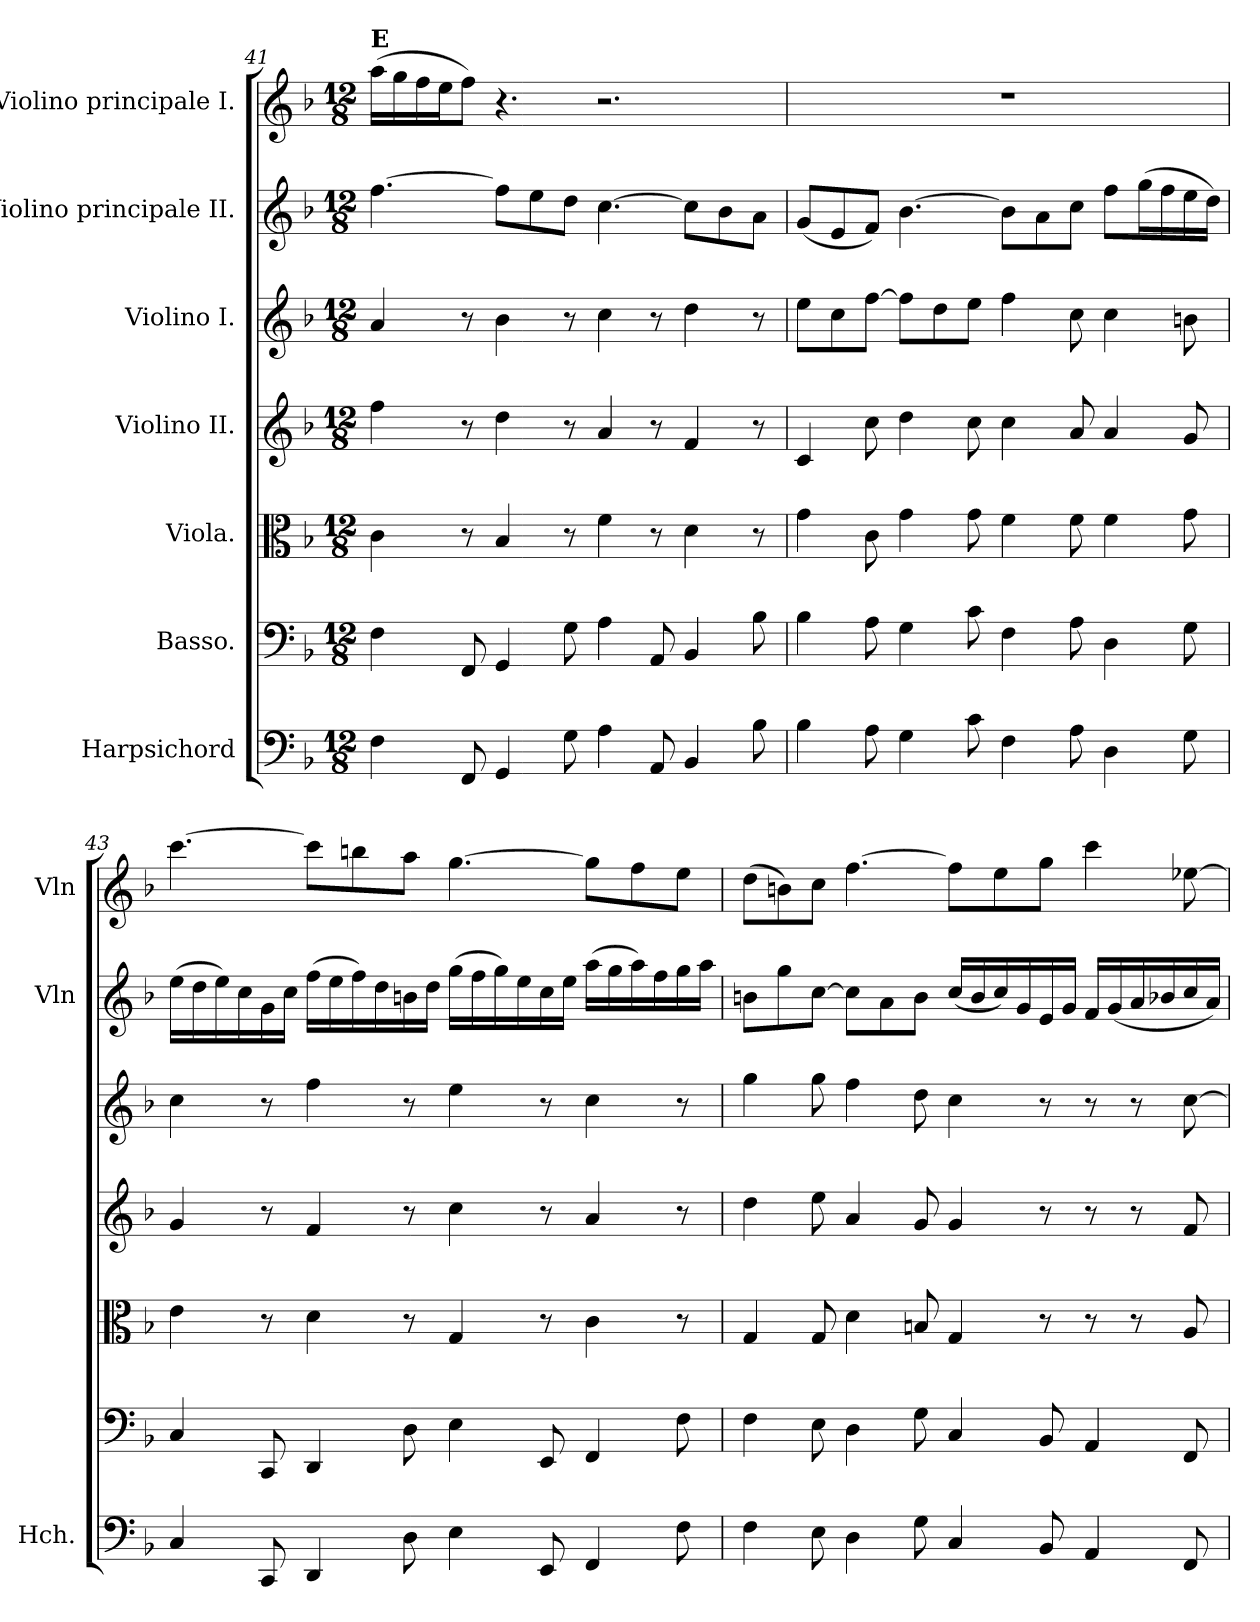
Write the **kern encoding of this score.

**kern	**kern	**kern	**kern	**kern	**kern	**kern
*part7	*part6	*part5	*part4	*part3	*part2	*part1
*staff7	*staff6	*staff5	*staff4	*staff3	*staff2	*staff1
*I"Harpsichord	*I"Basso.	*I"Viola.	*I"Violino II.	*I"Violino I.	*I"Violino principale II.	*I"Violino principale I.
*I'Hch.	*	*	*	*	*I'Vln	*I'Vln
*clefF4	*clefF4	*clefC3	*clefG2	*clefG2	*clefG2	*clefG2
*k[b-]	*k[b-]	*k[b-]	*k[b-]	*k[b-]	*k[b-]	*k[b-]
*M12/8	*M12/8	*M12/8	*M12/8	*M12/8	*M12/8	*M12/8
=41	=41	=41	=41	=41	=41	=41
!	!	!	!	!	!	!LO:TX:a:B:t=E
4F\	4F\	4c\	4ff\	4a/	[4.ff\	(16aa\LL
.	.	.	.	.	.	16gg\
.	.	.	.	.	.	16ff\
.	.	.	.	.	.	16ee\J
8FF/	8FF/	8r	8r	8r	.	8ff\J)
4GG/	4GG/	4B-/	4dd\	4b-\	8ff\L]	4.r
.	.	.	.	.	8ee\	.
8G\	8G\	8r	8r	8r	8dd\J	.
4A\	4A\	4f\	4a/	4cc\	[4.cc\	2.r
8AA/	8AA/	8r	8r	8r	.	.
4BB-/	4BB-/	4d\	4f/	4dd\	8cc\L]	.
.	.	.	.	.	8b-\	.
8B-\	8B-\	8r	8r	8r	8a\J	.
=42	=42	=42	=42	=42	=42	=42
4B-\	4B-\	4g\	4c/	8ee\L	(8g/L	1.r
.	.	.	.	8cc\	8e/	.
8A\	8A\	8c\	8cc\	[8ff\J	8f/J)	.
4G\	4G\	4g\	4dd\	8ff\L]	[4.b-\	.
.	.	.	.	8dd\	.	.
8c\	8c\	8g\	8cc\	8ee\J	.	.
4F\	4F\	4f\	4cc\	4ff\	8b-\L]	.
.	.	.	.	.	8a\	.
8A\	8A\	8f\	8a/	8cc\	8cc\J	.
4D\	4D\	4f\	4a/	4cc\	8ff\L	.
.	.	.	.	.	(16gg\L	.
.	.	.	.	.	16ff\	.
8G\	8G\	8g\	8g/	8bn\	16ee\	.
.	.	.	.	.	16dd\JJ)	.
=43	=43	=43	=43	=43	=43	=43
4C/	4C/	4e\	4g/	4cc\	(16ee\LL	[4.ccc\
.	.	.	.	.	16dd\	.
.	.	.	.	.	16ee\)	.
.	.	.	.	.	16cc\	.
8CC/	8CC/	8r	8r	8r	16g\	.
.	.	.	.	.	16cc\JJ	.
4DD/	4DD/	4d\	4f/	4ff\	(16ff\LL	8ccc\L]
.	.	.	.	.	16ee\	.
.	.	.	.	.	16ff\)	8bbn\
.	.	.	.	.	16dd\	.
8D\	8D\	8r	8r	8r	16bn\	8aa\J
.	.	.	.	.	16dd\JJ	.
4E\	4E\	4G/	4cc\	4ee\	(16gg\LL	[4.gg\
.	.	.	.	.	16ff\	.
.	.	.	.	.	16gg\)	.
.	.	.	.	.	16ee\	.
8EE/	8EE/	8r	8r	8r	16cc\	.
.	.	.	.	.	16ee\JJ	.
4FF/	4FF/	4c\	4a/	4cc\	(16aa\LL	8gg\L]
.	.	.	.	.	16gg\	.
.	.	.	.	.	16aa\)	8ff\
.	.	.	.	.	16ff\	.
8F\	8F\	8r	8r	8r	16gg\	8ee\J
.	.	.	.	.	16aa\JJ	.
!!LO:PB:g=z
=44	=44	=44	=44	=44	=44	=44
4F\	4F\	4G/	4dd\	4gg\	8bn\L	(8dd\L
.	.	.	.	.	8gg\	8bn\)
8E\	8E\	8G/	8ee\	8gg\	[8cc\J	8cc\J
4D\	4D\	4d\	4a/	4ff\	8cc\L]	[4.ff\
.	.	.	.	.	8a\	.
8G\	8G\	8Bn/	8g/	8dd\	8b\J	.
4C/	4C/	4G/	4g/	4cc\	(16cc/LL	8ff\L]
.	.	.	.	.	16b/	.
.	.	.	.	.	16cc/)	8ee\
.	.	.	.	.	16g/	.
8BB-/	8BB-/	8r	8r	8r	16e/	8gg\J
.	.	.	.	.	16g/JJ	.
4AA/	4AA/	8r	8r	8r	16f/LL	4ccc\
.	.	.	.	.	(16g/	.
.	.	8r	8r	8r	16a/	.
.	.	.	.	.	16b-X/	.
8FF/	8FF/	8A/	8f/	[8cc\	16cc/	[8ee-X\
.	.	.	.	.	16a/JJ)	.
=	=	=	=	=	=	=
*-	*-	*-	*-	*-	*-	*-
